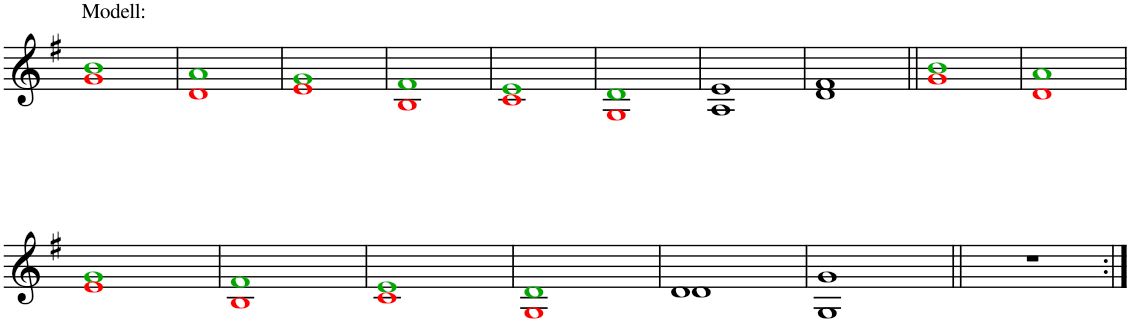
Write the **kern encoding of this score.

**kern
*part1
*staff1
*I"Piano
*I'Pno
*clefG2
*k[f#]
*M4/4
*met(c)
=1
*^
!LO:TX:a:t=Modell&colon;	!
1bi	1gj
=2	=2
1ai	1dj
=3	=3
1gi	1ej
=4	=4
1f#i	1Bj
=5	=5
1ei	1cj
=6	=6
1di	1Gj
=7	=7
1e	1A
=8	=8
1f#	1d
=9||	=9||
1bi	1gj
=10	=10
1ai	1dj
!!LO:LB:g=z	!!
=11	=11
1gi	1ej
=12	=12
1f#i	1Bj
=13	=13
1ei	1cj
=14	=14
1di	1Gj
=15	=15
1d	1d
=16	=16
1g	1G
*v	*v
=17||
1r
=:|!
*-
